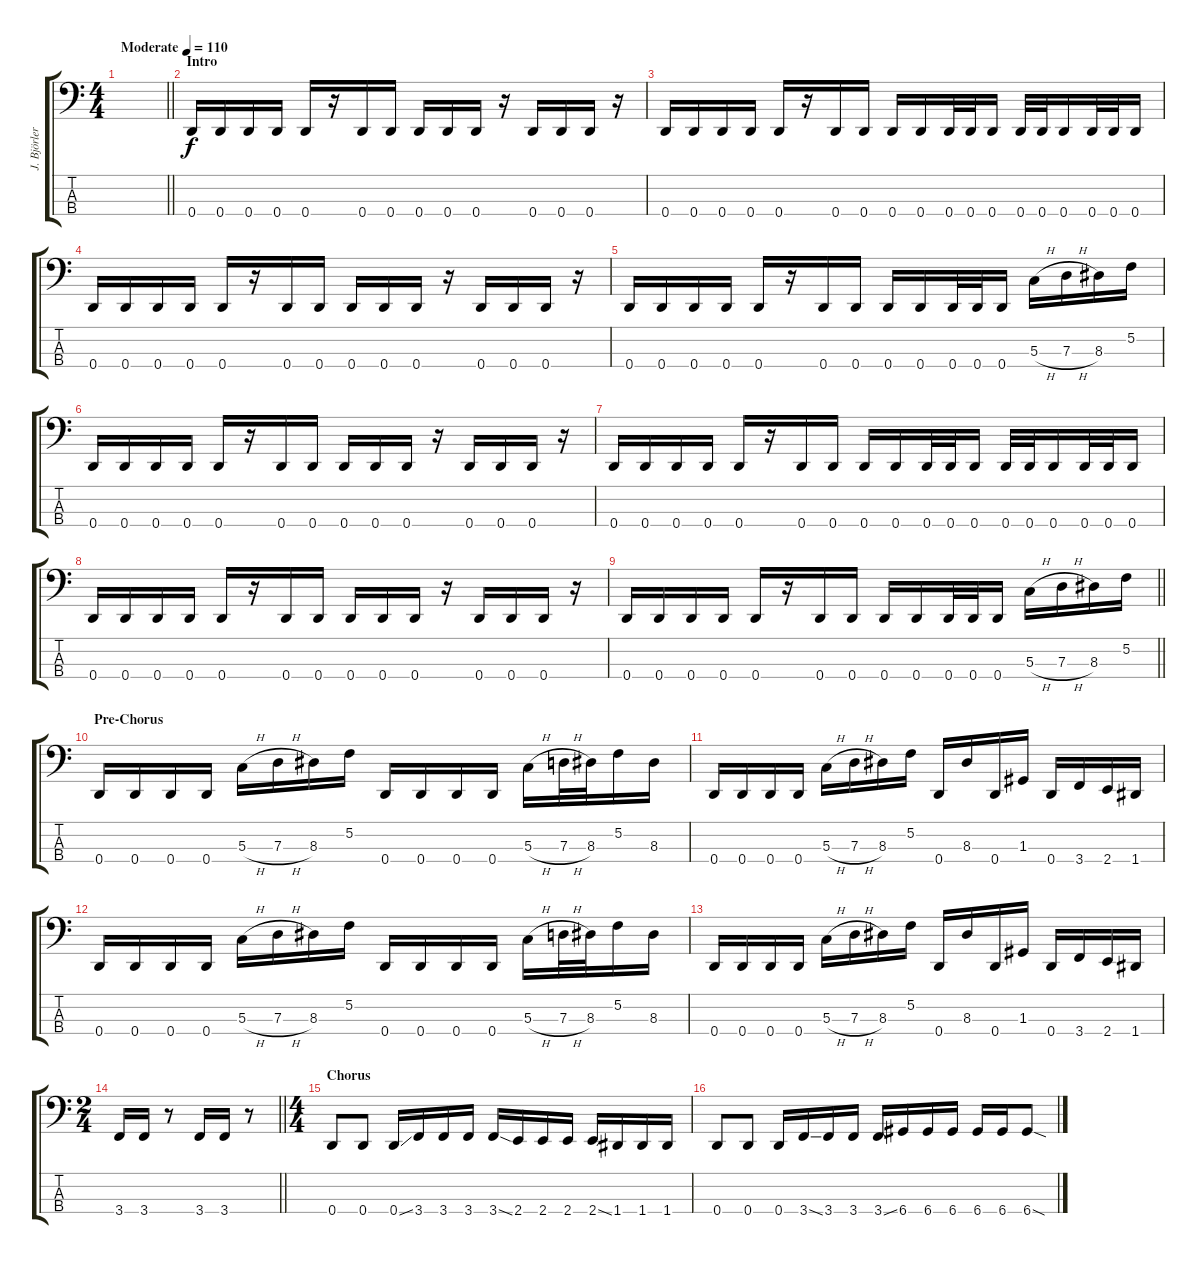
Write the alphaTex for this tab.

\track ("J. Björler" "J. Björler") {instrument electricbassfinger}
\staff {score tabs}
\tuning (F2 C2 G1 D1) {hide}
\ts (4 4)
\tempo (110 "Moderate")
\clef f4
\barLineRight lightlight
\ks c
|
\section ("" "Intro")
0.4.16 0.4.16 0.4.16 0.4.16 0.4.16 r.16 0.4.16 0.4.16 0.4.16 0.4.16 0.4.16 r.16 0.4.16 0.4.16 0.4.16 r.16 |
0.4.16 0.4.16 0.4.16 0.4.16 0.4.16 r.16 0.4.16 0.4.16 0.4.16 0.4.16 0.4.32 0.4.32 0.4.16 0.4.32 0.4.32 0.4.16 0.4.32 0.4.32 0.4.16 |
0.4.16 0.4.16 0.4.16 0.4.16 0.4.16 r.16 0.4.16 0.4.16 0.4.16 0.4.16 0.4.16 r.16 0.4.16 0.4.16 0.4.16 r.16 |
0.4.16 0.4.16 0.4.16 0.4.16 0.4.16 r.16 0.4.16 0.4.16 0.4.16 0.4.16 0.4.32 0.4.32 0.4.16 5.3{h}.16 7.3{h}.16 8.3.16 5.2.16 |
0.4.16 0.4.16 0.4.16 0.4.16 0.4.16 r.16 0.4.16 0.4.16 0.4.16 0.4.16 0.4.16 r.16 0.4.16 0.4.16 0.4.16 r.16 |
0.4.16 0.4.16 0.4.16 0.4.16 0.4.16 r.16 0.4.16 0.4.16 0.4.16 0.4.16 0.4.32 0.4.32 0.4.16 0.4.32 0.4.32 0.4.16 0.4.32 0.4.32 0.4.16 |
0.4.16 0.4.16 0.4.16 0.4.16 0.4.16 r.16 0.4.16 0.4.16 0.4.16 0.4.16 0.4.16 r.16 0.4.16 0.4.16 0.4.16 r.16 |
\barLineRight lightlight
0.4.16 0.4.16 0.4.16 0.4.16 0.4.16 r.16 0.4.16 0.4.16 0.4.16 0.4.16 0.4.32 0.4.32 0.4.16 5.3{h}.16 7.3{h}.16 8.3.16 5.2.16 |
\section ("" "Pre-Chorus")
0.4.16 0.4.16 0.4.16 0.4.16 5.3{h}.16 7.3{h}.16 8.3.16 5.2.16 0.4.16 0.4.16 0.4.16 0.4.16 5.3{h}.16 7.3{h}.32 8.3.32 5.2.16 8.3.16 |
0.4.16 0.4.16 0.4.16 0.4.16 5.3{h}.16 7.3{h}.16 8.3.16 5.2.16 0.4.16 8.3.16 0.4.16 1.3.16 0.4.16 3.4.16 2.4.16 1.4.16 |
0.4.16 0.4.16 0.4.16 0.4.16 5.3{h}.16 7.3{h}.16 8.3.16 5.2.16 0.4.16 0.4.16 0.4.16 0.4.16 5.3{h}.16 7.3{h}.32 8.3.32 5.2.16 8.3.16 |
0.4.16 0.4.16 0.4.16 0.4.16 5.3{h}.16 7.3{h}.16 8.3.16 5.2.16 0.4.16 8.3.16 0.4.16 1.3.16 0.4.16 3.4.16 2.4.16 1.4.16 |
\ts (2 4)
\barLineRight lightlight
3.4.16 3.4.16 r.8 3.4.16 3.4.16 r.8 |
\ts (4 4)
\section ("" "Chorus")
0.4.8 0.4.8 0.4{ss}.16 3.4.16 3.4.16 3.4.16 3.4{ss}.16 2.4.16 2.4.16 2.4.16 2.4{ss}.16 1.4.16 1.4.16 1.4.16 |
0.4.8 0.4.8 0.4.16 3.4{ss}.16 3.4.16 3.4.16 3.4{ss}.16 6.4.16 6.4.16 6.4.16 6.4.16 6.4.16 6.4{sod}.8
